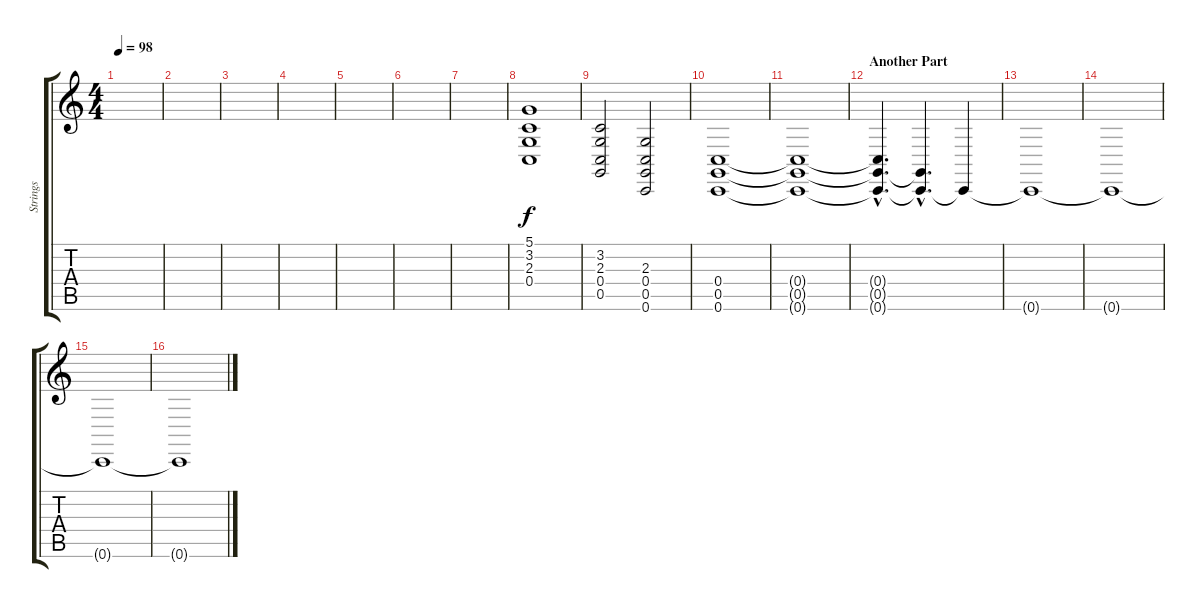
\track ("Strings" "Strings") {instrument stringensemble1}
\staff {score tabs}
\tuning (D4 A3 F3 C3 G2 C2) {hide}
\ts (4 4)
\tempo 98
\clef g2
\ks c
|
|
|
|
|
\section ("" "")
|
|
(5.1 3.2 2.3 0.4).1 |
(3.2 2.3 0.4 0.5).2 (2.3 0.4 0.5 0.6).2 |
(0.4 0.5 0.6).1 |
(0.4{t} 0.5{t} 0.6{t}).1 |
\section ("" "Another Part")
(0.4{hac t} 0.5{hac t} 0.6{hac t}).4{d} (0.5{hac t} 0.6{hac t}).4{d} 0.6{t}.4 |
0.6{t}.1 |
0.6{t}.1 |
0.6{t}.1 |
0.6{t}.1
